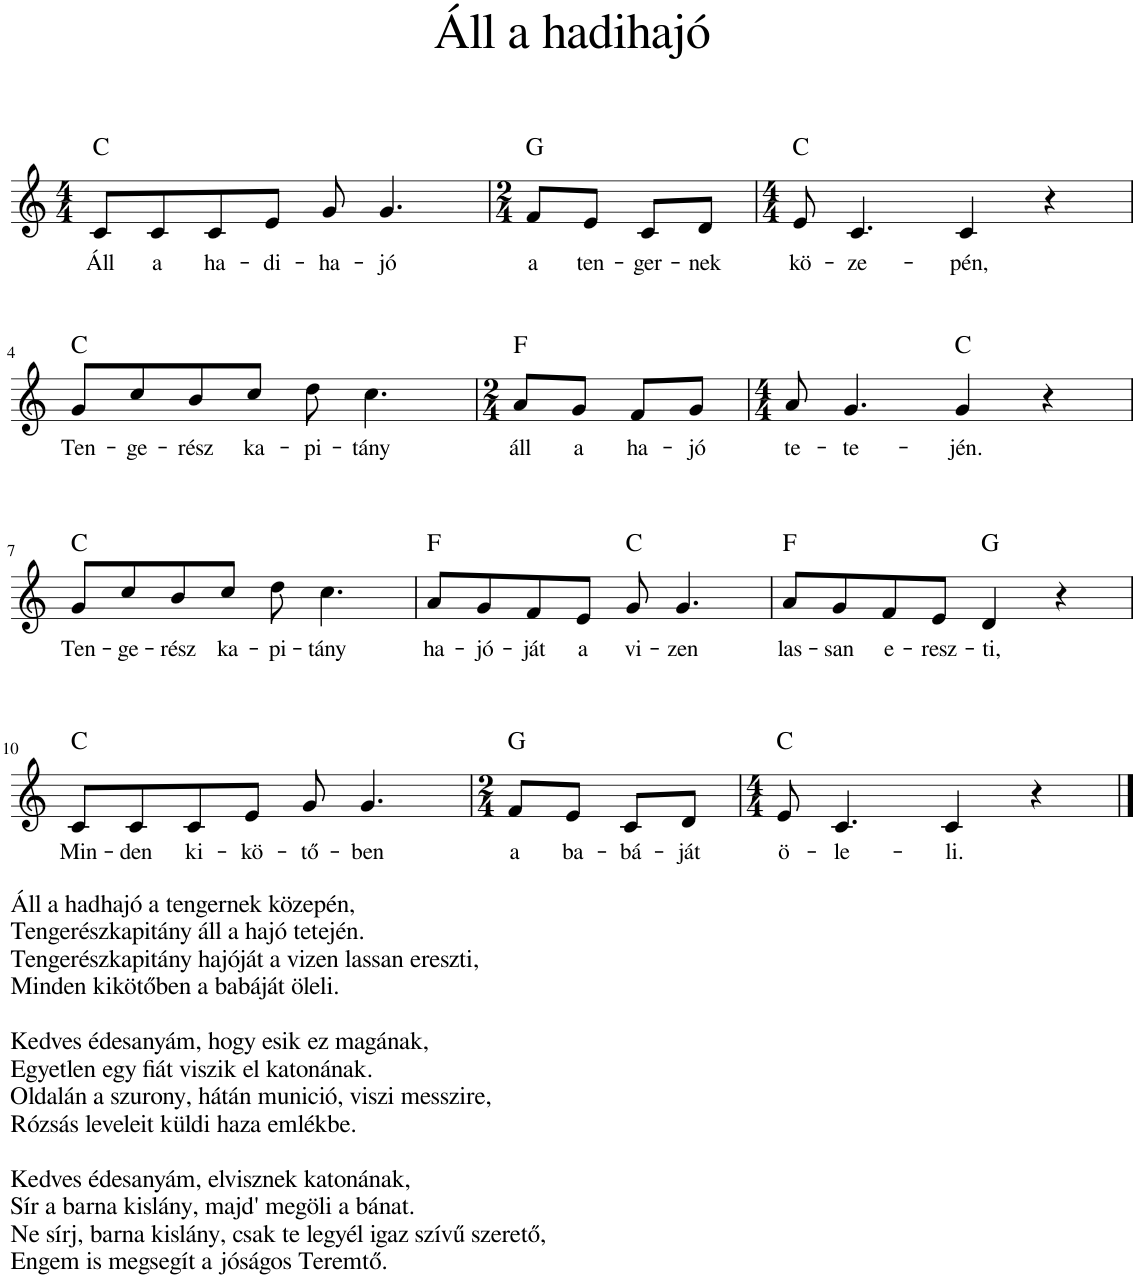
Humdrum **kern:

**kern	**text	**harte
*part1	*part1	*part1
*staff1	*staff1	*
*I"Piano	*	*
*I'Pno.	*	*
*clefG2	*	*
*k[]	*	*
*M4/4	*	*
=1	=1	=1
!	!LO:LY:b	!
8c/L	Áll	C:maj
!	!LO:LY:b	!
8c/	a	.
!	!LO:LY:b	!
8c/	ha-	.
!	!LO:LY:b	!
8e/J	-di-	.
!	!LO:LY:b	!
8g/	-ha-	.
!	!LO:LY:b	!
4.g/	-jó	.
=2	=2	=2
*M2/4	*	*
!	!LO:LY:b	!
8f/L	a	G:maj
!	!LO:LY:b	!
8e/J	ten-	.
!	!LO:LY:b	!
8c/L	-ger-	.
!	!LO:LY:b	!
8d/J	-nek	.
=3	=3	=3
*M4/4	*	*
!	!LO:LY:b	!
8e/	kö-	C:maj
!	!LO:LY:b	!
4.c/	-ze-	.
!	!LO:LY:b	!
4c/	-pén,	.
4r	.	.
!!LO:LB:g=z
=4	=4	=4
!	!LO:LY:b	!
8g/L	Ten-	C:maj
!	!LO:LY:b	!
8cc/	-ge-	.
!	!LO:LY:b	!
8b/	-rész	.
!	!LO:LY:b	!
8cc/J	ka-	.
!	!LO:LY:b	!
8dd\	-pi-	.
!	!LO:LY:b	!
4.cc\	-tány	.
=5	=5	=5
*M2/4	*	*
!	!LO:LY:b	!
8a/L	áll	F:maj
!	!LO:LY:b	!
8g/J	a	.
!	!LO:LY:b	!
8f/L	ha-	.
!	!LO:LY:b	!
8g/J	-jó	.
=6	=6	=6
*M4/4	*	*
!	!LO:LY:b	!
8a/	te-	.
!	!LO:LY:b	!
4.g/	-te-	.
!	!LO:LY:b	!
4g/	-jén.	C:maj
4r	.	.
!!LO:LB:g=z
=7	=7	=7
!	!LO:LY:b	!
8g/L	Ten-	C:maj
!	!LO:LY:b	!
8cc/	-ge-	.
!	!LO:LY:b	!
8b/	-rész	.
!	!LO:LY:b	!
8cc/J	ka-	.
!	!LO:LY:b	!
8dd\	-pi-	.
!	!LO:LY:b	!
4.cc\	-tány	.
=8	=8	=8
!	!LO:LY:b	!
8a/L	ha-	F:maj
!	!LO:LY:b	!
8g/	-jó-	.
!	!LO:LY:b	!
8f/	-ját	.
!	!LO:LY:b	!
8e/J	a	.
!	!LO:LY:b	!
8g/	vi-	C:maj
!	!LO:LY:b	!
4.g/	-zen	.
=9	=9	=9
!	!LO:LY:b	!
8a/L	las-	F:maj
!	!LO:LY:b	!
8g/	-san	.
!	!LO:LY:b	!
8f/	e-	.
!	!LO:LY:b	!
8e/J	-resz-	.
!	!LO:LY:b	!
4d/	-ti,	G:maj
4r	.	.
!!LO:LB:g=z
=10	=10	=10
!LO:TX:b:t=Áll a hadhajó a tengernek közepén,	!	!
!LO:TX:b:t=Tengerészkapitány áll a hajó tetején.	!	!
!LO:TX:b:t=Tengerészkapitány hajóját a vizen lassan ereszti,	!	!
!LO:TX:b:t=Minden kikötőben a babáját öleli.	!	!
!LO:TX:b:t=Kedves édesanyám, hogy esik ez magának,	!	!
!LO:TX:b:t=Egyetlen egy fiát viszik el katonának.	!	!
!LO:TX:b:t=Oldalán a szurony, hátán munició, viszi messzire,	!	!
!LO:TX:b:t=Rózsás leveleit küldi haza emlékbe.	!	!
!LO:TX:b:t=Kedves édesanyám, elvisznek katonának,	!	!
!LO:TX:b:t=Sír a barna kislány, majd' megöli a bánat.	!	!
!LO:TX:b:t=Ne sírj, barna kislány, csak te legyél igaz szívű szerető,	!	!
!LO:TX:b:t=Engem is megsegít a jóságos Teremtő.	!	!
!	!LO:LY:b	!
8c/L	Min-	C:maj
!	!LO:LY:b	!
8c/	-den	.
!	!LO:LY:b	!
8c/	ki-	.
!	!LO:LY:b	!
8e/J	-kö-	.
!	!LO:LY:b	!
8g/	-tő-	.
!	!LO:LY:b	!
4.g/	-ben	.
=11	=11	=11
*M2/4	*	*
!	!LO:LY:b	!
8f/L	a	G:maj
!	!LO:LY:b	!
8e/J	ba-	.
!	!LO:LY:b	!
8c/L	-bá-	.
!	!LO:LY:b	!
8d/J	-ját	.
=12	=12	=12
*M4/4	*	*
!	!LO:LY:b	!
8e/	ö-	C:maj
!	!LO:LY:b	!
4.c/	-le-	.
!	!LO:LY:b	!
4c/	-li.	.
4r	.	.
==	==	==
*-	*-	*-
